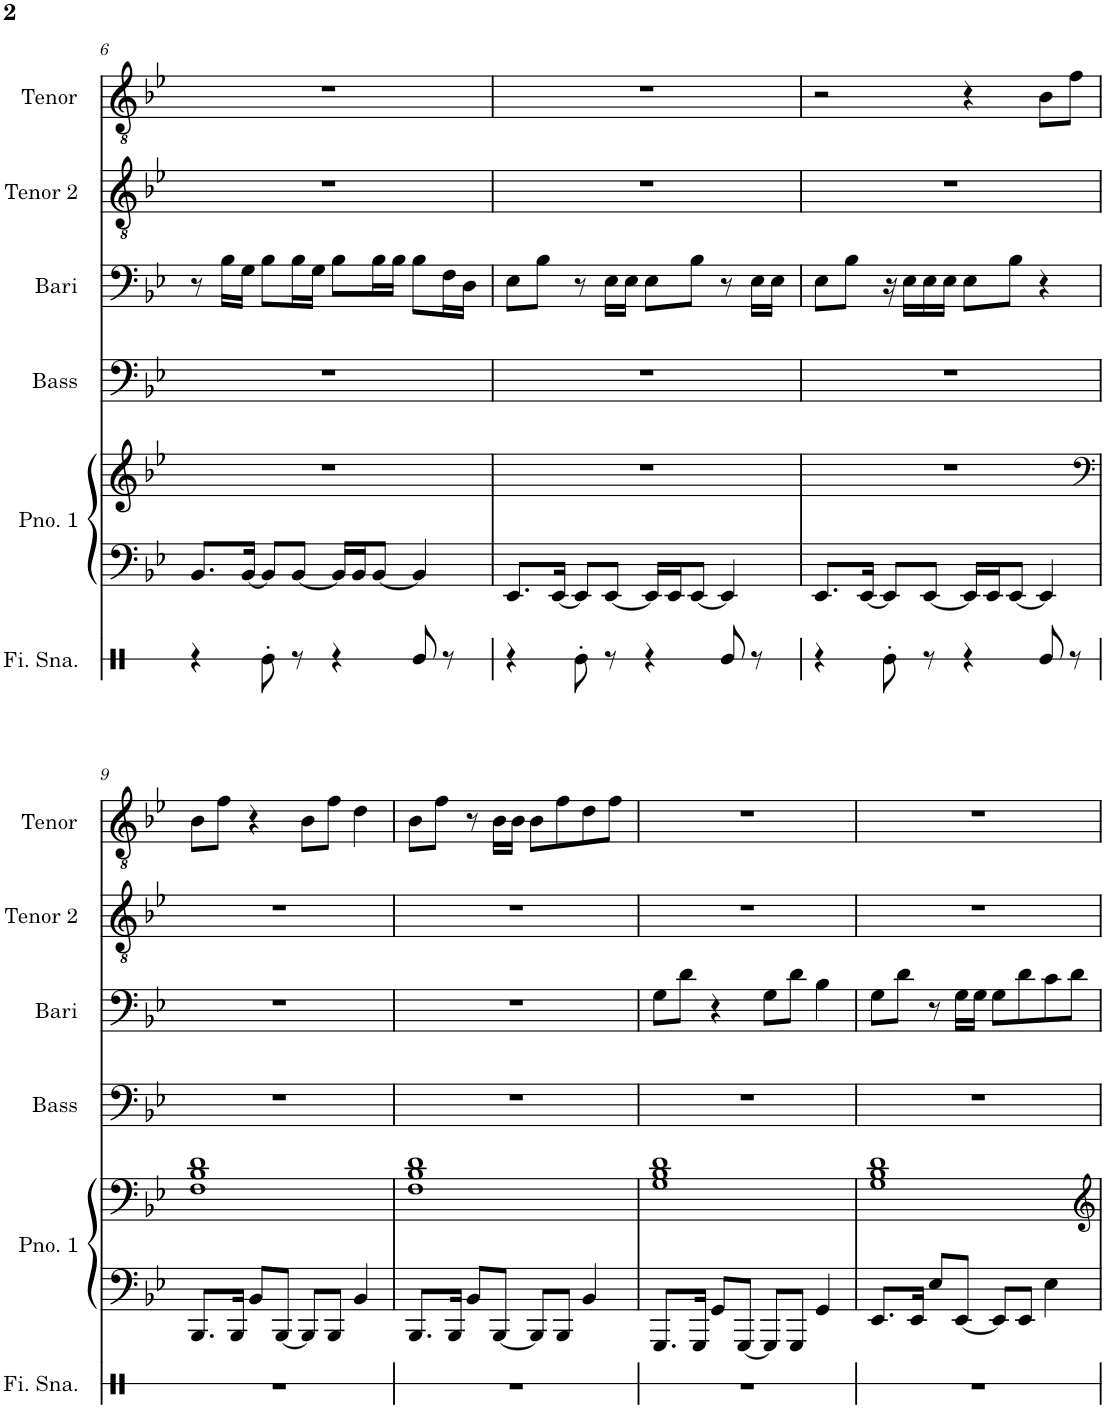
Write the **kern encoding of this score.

**kern	**kern	**kern	**kern	**kern	**kern	**kern
*part6	*part5	*part5	*part4	*part3	*part2	*part1
*staff7	*staff6	*staff5	*staff4	*staff3	*staff2	*staff1
*I"Finger Snap	*I"Piano 1	*	*I"Bass	*I"Baritone	*I"Tenor 2	*I"Tenor
*I'Fi. Sna.	*I'Pno. 1	*	*I'Bass	*I'Bari	*I'Tenor 2	*I'Tenor
!!LO:PB:g=z
*clefX	*clefF4	*clefG2	*clefF4	*clefF4	*clefGv2	*clefGv2
*k[]	*k[b-e-]	*k[b-e-]	*k[b-e-]	*k[b-e-]	*k[b-e-]	*k[b-e-]
*M4/4	*M4/4	*M4/4	*M4/4	*M4/4	*M4/4	*M4/4
=6	=6	=6	=6	=6	=6	=6
4r	8.BB-/L	1r	1r	8r	1r	1r
.	.	.	.	16B-\LL	.	.
.	[16BB-/Jk	.	.	16G\JJ	.	.
8Re'\	8BB-/L]	.	.	8B-\L	.	.
8r	[8BB-/J	.	.	16B-\L	.	.
.	.	.	.	16G\JJ	.	.
4r	16BB-/LL]	.	.	8B-\L	.	.
.	16BB-/J	.	.	.	.	.
.	[8BB-/J	.	.	16B-\L	.	.
.	.	.	.	16B-\JJ	.	.
8Re/	4BB-/]	.	.	8B-\L	.	.
8r	.	.	.	16F\L	.	.
.	.	.	.	16D\JJ	.	.
=7	=7	=7	=7	=7	=7	=7
4r	8.EE-/L	1r	1r	8E-\L	1r	1r
.	.	.	.	8B-\J	.	.
.	[16EE-/Jk	.	.	.	.	.
8Re'\	8EE-/L]	.	.	8r	.	.
8r	[8EE-/J	.	.	16E-\LL	.	.
.	.	.	.	16E-\JJ	.	.
4r	16EE-/LL]	.	.	8E-\L	.	.
.	16EE-/J	.	.	.	.	.
.	[8EE-/J	.	.	8B-\J	.	.
8Re/	4EE-/]	.	.	8r	.	.
8r	.	.	.	16E-\LL	.	.
.	.	.	.	16E-\JJ	.	.
=8	=8	=8	=8	=8	=8	=8
4r	8.EE-/L	1r	1r	8E-\L	1r	2r
.	.	.	.	8B-\J	.	.
.	[16EE-/Jk	.	.	.	.	.
8Re'\	8EE-/L]	.	.	16r	.	.
.	.	.	.	16E-\LL	.	.
8r	[8EE-/J	.	.	16E-\	.	.
.	.	.	.	16E-\JJ	.	.
4r	16EE-/LL]	.	.	8E-\L	.	4r
.	16EE-/J	.	.	.	.	.
.	[8EE-/J	.	.	8B-\J	.	.
8Re/	4EE-/]	.	.	4r	.	8B-\L
8r	.	.	.	.	.	8f\J
!!LO:LB:g=z
=9	=9	=9	=9	=9	=9	=9
*	*	*clefF4	*	*	*	*
1r	8.BBB-/L	1F 1B- 1d	1r	1r	1r	8B-\L
.	.	.	.	.	.	8f\J
.	16BBB-/Jk	.	.	.	.	.
.	8BB-/L	.	.	.	.	4r
.	[8BBB-/J	.	.	.	.	.
.	8BBB-/L]	.	.	.	.	8B-\L
.	8BBB-/J	.	.	.	.	8f\J
.	4BB-/	.	.	.	.	4d\
=10	=10	=10	=10	=10	=10	=10
1r	8.BBB-/L	1F 1B- 1d	1r	1r	1r	8B-\L
.	.	.	.	.	.	8f\J
.	16BBB-/Jk	.	.	.	.	.
.	8BB-/L	.	.	.	.	8r
.	[8BBB-/J	.	.	.	.	16B-\LL
.	.	.	.	.	.	16B-\JJ
.	8BBB-/L]	.	.	.	.	8B-\L
.	8BBB-/J	.	.	.	.	8f\
.	4BB-/	.	.	.	.	8d\
.	.	.	.	.	.	8f\J
=11	=11	=11	=11	=11	=11	=11
1r	8.GGG/L	1G 1B- 1d	1r	8G\L	1r	1r
.	.	.	.	8d\J	.	.
.	16GGG/Jk	.	.	.	.	.
.	8GG/L	.	.	4r	.	.
.	[8GGG/J	.	.	.	.	.
.	8GGG/L]	.	.	8G\L	.	.
.	8GGG/J	.	.	8d\J	.	.
.	4GG/	.	.	4B-\	.	.
=12	=12	=12	=12	=12	=12	=12
1r	8.EE-/L	1G 1B- 1d	1r	8G\L	1r	1r
.	.	.	.	8d\J	.	.
.	16EE-/Jk	.	.	.	.	.
.	8E-/L	.	.	8r	.	.
.	[8EE-/J	.	.	16G\LL	.	.
.	.	.	.	16G\JJ	.	.
.	8EE-/L]	.	.	8G\L	.	.
.	8EE-/J	.	.	8d\	.	.
.	4E-\	.	.	8c\	.	.
.	.	.	.	8d\J	.	.
=	=	=	=	=	=	=
*-	*-	*-	*-	*-	*-	*-
